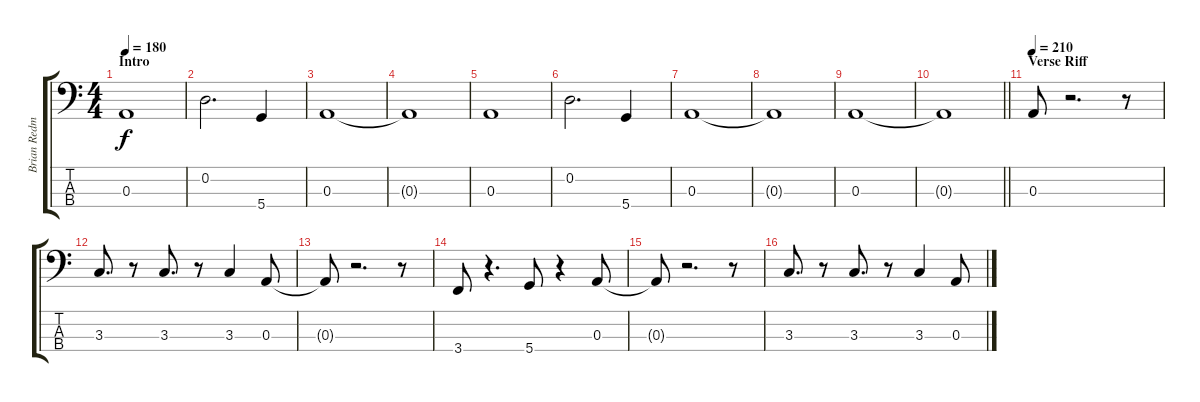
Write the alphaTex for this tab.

\track ("Brian Redman" "Brian Redm") {instrument electricbassfinger}
\staff {score tabs}
\tuning (G2 D2 A1 D1) {hide}
\ts (4 4)
\section ("" "Intro")
\tempo 180
\clef f4
\ks c
0.3.1{dy f instrument electricbassfinger} |
0.2.2{d} 5.4.4 |
0.3.1 |
0.3{t}.1 |
0.3.1 |
0.2.2{d} 5.4.4 |
0.3.1 |
0.3{t}.1 |
0.3.1 |
\barLineRight lightlight
0.3{t}.1 |
\section ("" "Verse Riff")
\tempo 210
0.3.8 r.2{d} r.8 |
3.3.8{d} r.8 3.3.8{d} r.8 3.3.4 0.3.8 |
0.3{t}.8 r.2{d} r.8 |
3.4.8 r.4{d} 5.4.8 r.4 0.3.8 |
0.3{t}.8 r.2{d} r.8 |
3.3.8{d} r.8 3.3.8{d} r.8 3.3.4 0.3.8
